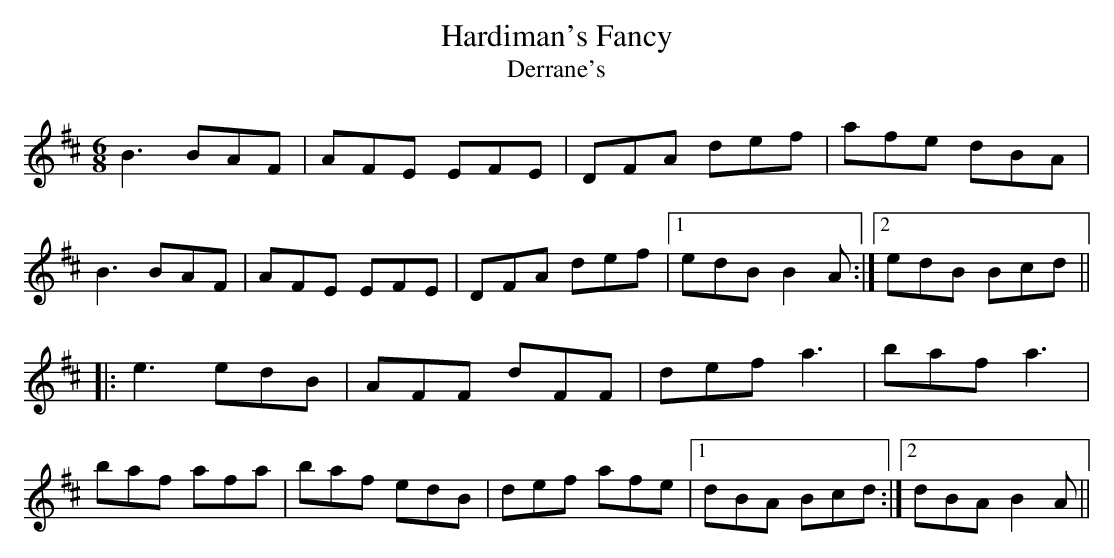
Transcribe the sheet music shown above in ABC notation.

X:1
T:Hardiman's Fancy
T:Derrane's
M:6/8
K:Bm
B3 BAF|AFE EFE|DFA def|afe dBA|
B3 BAF|AFE EFE|DFA def|1 edB B2A:|2 edB Bcd||
|:e3 edB|AFF dFF|def a3|baf a3|
baf afa|baf edB|def afe|1 dBA Bcd:|2 dBA B2A||
